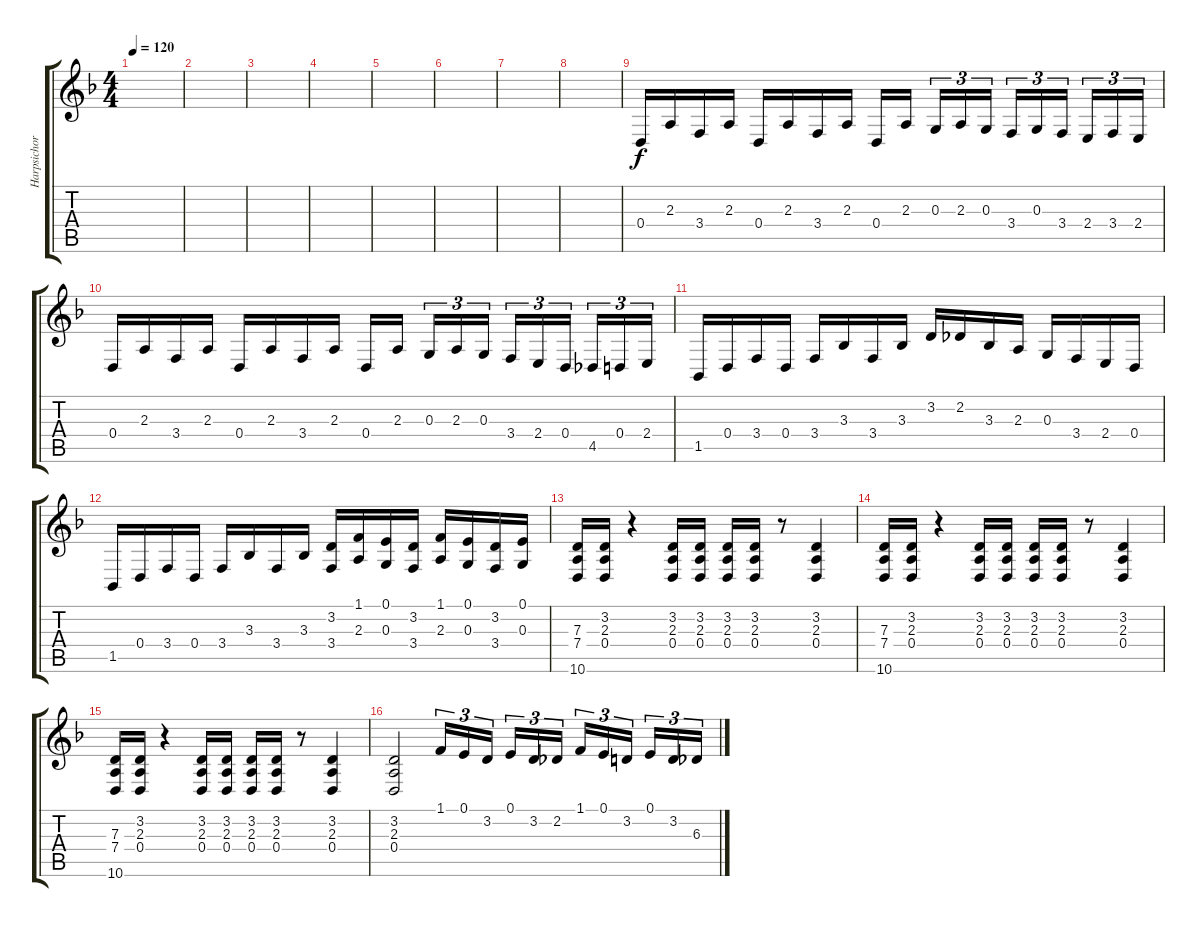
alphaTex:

\track ("Harpsichord" "Harpsichor") {instrument harpsichord}
\staff {score tabs}
\tuning (E4 B3 G3 D3 A2 E2) {hide}
\ts (4 4)
\tempo 120
\clef g2
\ks dminor
|
|
|
|
|
|
|
|
0.4.16 2.3.16 3.4.16 2.3.16 0.4.16 2.3.16 3.4.16 2.3.16 0.4.16 2.3.16 0.3.16{tu (3 2)} 2.3.16{tu (3 2)} 0.3.16{tu (3 2)} 3.4.16{tu (3 2)} 0.3.16{tu (3 2)} 3.4.16{tu (3 2)} 2.4.16{tu (3 2)} 3.4.16{tu (3 2)} 2.4.16{tu (3 2)} |
0.4.16 2.3.16 3.4.16 2.3.16 0.4.16 2.3.16 3.4.16 2.3.16 0.4.16 2.3.16 0.3.16{tu (3 2)} 2.3.16{tu (3 2)} 0.3.16{tu (3 2)} 3.4.16{tu (3 2)} 2.4.16{tu (3 2)} 0.4.16{tu (3 2)} 4.5.16{tu (3 2)} 0.4.16{tu (3 2)} 2.4.16{tu (3 2)} |
1.5.16 0.4.16 3.4.16 0.4.16 3.4.16 3.3.16 3.4.16 3.3.16 3.2.16 2.2.16 3.3.16 2.3.16 0.3.16 3.4.16 2.4.16 0.4.16 |
1.5.16 0.4.16 3.4.16 0.4.16 3.4.16 3.3.16 3.4.16 3.3.16 (3.2 3.4).16 (1.1 2.3).16 (0.1 0.3).16 (3.2 3.4).16 (1.1 2.3).16 (0.1 0.3).16 (3.2 3.4).16 (0.1 0.3).16 |
(7.3 7.4 10.6).16 (3.2 2.3 0.4).16 r.4 (3.2 2.3 0.4).16 (3.2 2.3 0.4).16 (3.2 2.3 0.4).16 (3.2 2.3 0.4).16 r.8 (3.2 2.3 0.4).4 |
(7.3 7.4 10.6).16 (3.2 2.3 0.4).16 r.4 (3.2 2.3 0.4).16 (3.2 2.3 0.4).16 (3.2 2.3 0.4).16 (3.2 2.3 0.4).16 r.8 (3.2 2.3 0.4).4 |
(7.3 7.4 10.6).16 (3.2 2.3 0.4).16 r.4 (3.2 2.3 0.4).16 (3.2 2.3 0.4).16 (3.2 2.3 0.4).16 (3.2 2.3 0.4).16 r.8 (3.2 2.3 0.4).4 |
(3.2 2.3 0.4).2 1.1.16{tu (3 2)} 0.1.16{tu (3 2)} 3.2.16{tu (3 2)} 0.1.16{tu (3 2)} 3.2.16{tu (3 2)} 2.2.16{tu (3 2)} 1.1.16{tu (3 2)} 0.1.16{tu (3 2)} 3.2.16{tu (3 2)} 0.1.16{tu (3 2)} 3.2.16{tu (3 2)} 6.3.16{tu (3 2)}
